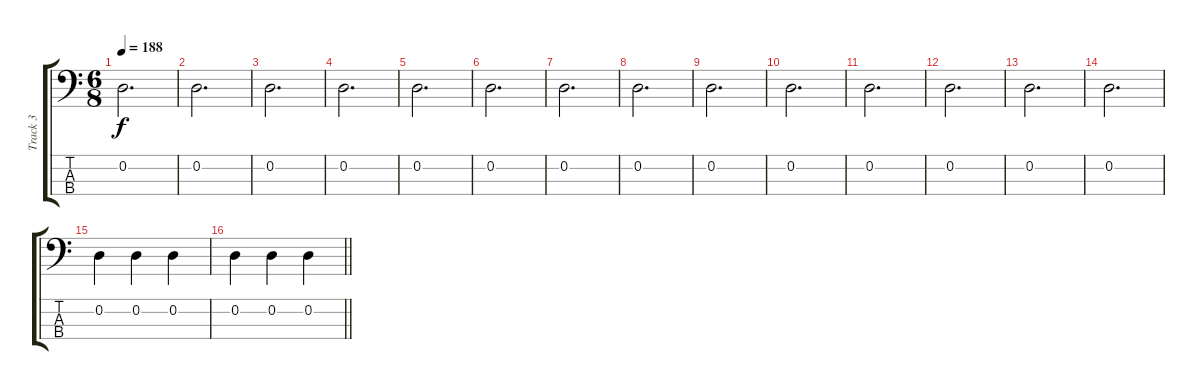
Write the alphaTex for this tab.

\track ("Track 3" "Track 3") {instrument fretlessbass}
\staff {score tabs}
\tuning (G2 D2 A1 E1) {hide}
\ts (6 8)
\tempo 188
\clef f4
\ks c
0.2.2{d dy f} |
0.2.2{d} |
0.2.2{d} |
0.2.2{d} |
0.2.2{d} |
0.2.2{d} |
0.2.2{d} |
0.2.2{d} |
0.2.2{d} |
0.2.2{d} |
0.2.2{d} |
0.2.2{d} |
0.2.2{d} |
0.2.2{d} |
0.2.4 0.2.4 0.2.4 |
\barLineRight lightlight
0.2.4 0.2.4 0.2.4
